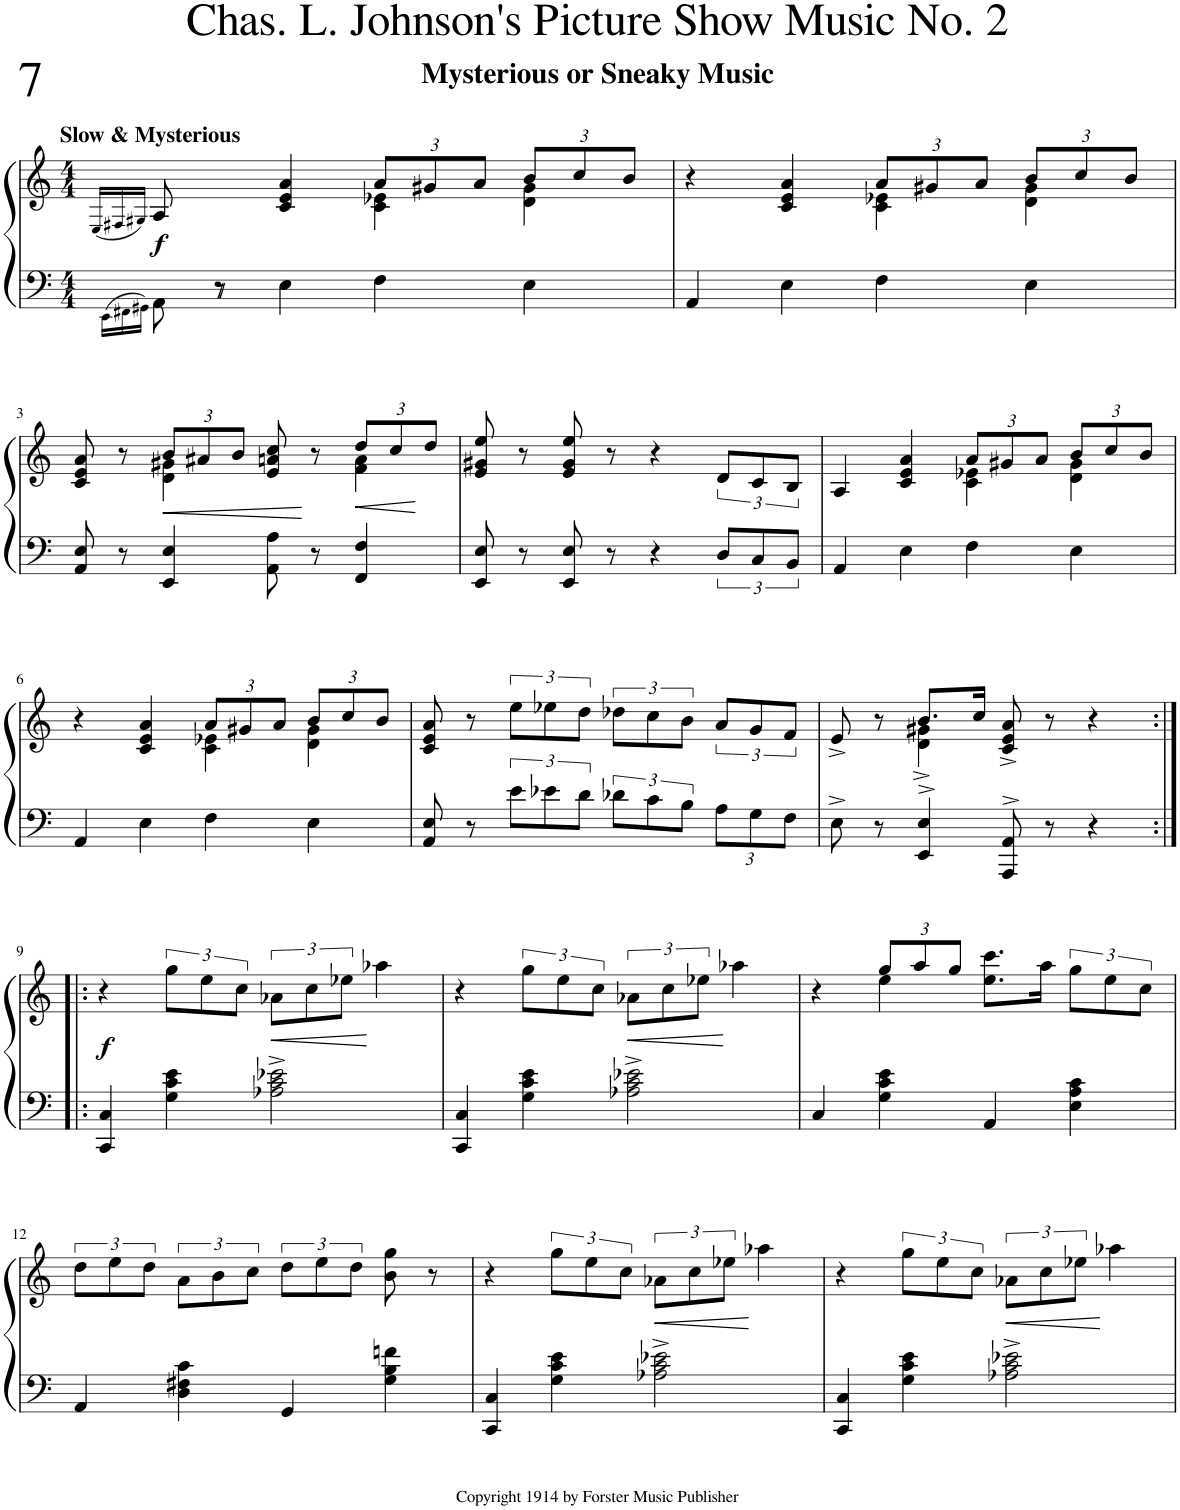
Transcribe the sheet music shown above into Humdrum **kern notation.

**kern	**kern	**dynam
*part1	*part1	*part1
*staff2	*staff1	*staff1/2
*I"Piano	*	*
*I'Pno.	*	*
*clefF4	*clefG2	*
*k[]	*k[]	*
*M4/4	*M4/4	*
=1	=1	=1
16qEE\LL	(16qE/LL	.
16qFF#X\	16qF#X/	.
16qGG#X\JJ	16qG#X/JJ)	.
*	*^	*
!	!LO:TX:a:B:t=Slow & Mysterious	!	!
!	!	!	!LO:DY:a=2
8AA\	8A/	2ryy	f
8r	8r	.	.
4E\	4c/ 4e/ 4a/	.	.
*	*Xbrackettup	*	*
4F\	12a/L	4c\ 4e-X\	.
.	12g#X/	.	.
.	12a/J	.	.
4E\	12b/L	4d\ 4g#\	.
.	12cc/	.	.
.	12b/J	.	.
=2	=2	=2	=2
4AA/	4r	2ryy	.
4E\	4c/ 4e/ 4a/	.	.
4F\	12a/L	4c\ 4e-X\	.
.	12g#X/	.	.
.	12a/J	.	.
4E\	12b/L	4d\ 4g#\	.
.	12cc/	.	.
.	12b/J	.	.
!!LO:LB:g=z	!!
=3	=3	=3	=3
8AA/ 8E/	8c/ 8e/ 8a/	4ryy	.
8r	8r	.	.
!	!	!	!LO:HP:b
4EE/ 4E/	12b/L	4d\ 4g#X\	<
.	12a#X/	.	.
.	12b/J	.	.
8AA\ 8A\	8e/ 8an/ 8cc/	4ryy	.
8r	8r	.	[
!	!	!	!LO:HP:b
4FF/ 4F/	12dd/L	4f\ 4a\	<
.	12cc/	.	.
.	12dd/J	.	[
*	*v	*v	*
=4	=4	=4
8EE/ 8E/	8e/ 8g#X/ 8ee/	.
8r	8r	.
8EE/ 8E/	8e/ 8g#/ 8ee/	.
8r	8r	.
4r	4r	.
*	*brackettup	*
12D/L	12d/L	.
12C/	12c/	.
12BB/J	12B/J	.
=5	=5	=5
*	*^	*
4AA/	4A/	2ryy	.
4E\	4c/ 4e/ 4a/	.	.
*	*Xbrackettup	*	*
4F\	12a/L	4c\ 4e-X\	.
.	12g#X/	.	.
.	12a/J	.	.
4E\	12b/L	4d\ 4g#\	.
.	12cc/	.	.
.	12b/J	.	.
!!LO:LB:g=z	!!
=6	=6	=6	=6
4AA/	4r	2ryy	.
4E\	4c/ 4e/ 4a/	.	.
4F\	12a/L	4c\ 4e-X\	.
.	12g#X/	.	.
.	12a/J	.	.
4E\	12b/L	4d\ 4g#\	.
.	12cc/	.	.
.	12b/J	.	.
*	*v	*v	*
=7	=7	=7
8AA/ 8E/	8c/ 8e/ 8a/	.
8r	8r	.
*	*brackettup	*
12e\L	12ee\L	.
12e-X\	12ee-X\	.
12d\J	12dd\J	.
12d-X\L	12dd-X\L	.
12c\	12cc\	.
12B\J	12b\J	.
*Xbrackettup	*	*
12A\L	12a/L	.
12G\	12g/	.
12F\J	12f/J	.
=8	=8	=8
*	*^	*
8E^\	8e^</	4ryy	.
8r	8r	.	.
4EE/^> 4E/^>	8.b/L	4d\^ 4g#X\^	.
.	16cc/Jk	.	.
8AAA/^> 8AA/^>	8c/^< 8e/^< 8a/^<	2ryy	.
8r	8r	.	.
4r	4r	.	.
*	*v	*v	*
!!LO:LB:g=z
=9:|!|:	=9:|!|:	=9:|!|:
!	!	!LO:DY:b
4CC/ 4C/	4r	f
4G\ 4c\ 4e\	12gg\L	.
.	12ee\	.
.	12cc\J	.
!	!	!LO:HP:b
2A-X\^ 2c\^ 2e-X\^	12a-X\L	<
.	12cc\	.
.	12ee-X\J	.
.	4aa-X\	[
=10	=10	=10
4CC/ 4C/	4r	.
4G\ 4c\ 4e\	12gg\L	.
.	12ee\	.
.	12cc\J	.
!	!	!LO:HP:b
2A-X\^ 2c\^ 2e-X\^	12a-X\L	<
.	12cc\	.
.	12ee-X\J	.
.	4aa-X\	[
=11	=11	=11
*	*^	*
4C/	4r	4ryy	.
*	*Xbrackettup	*	*
4G\ 4c\ 4e\	12gg/L	4ee\	.
.	12aa/	.	.
.	12gg/J	.	.
4AA/	8.ee\ 8.ccc\L	2ryy	.
.	16aa\Jk	.	.
*	*brackettup	*	*
4E\ 4A\ 4c\	12gg\L	.	.
.	12ee\	.	.
.	12cc\J	.	.
*	*v	*v	*
!!LO:LB:g=z
=12	=12	=12
4AA/	12dd\L	.
.	12ee\	.
.	12dd\J	.
4D\ 4F#X\ 4c\	12a\L	.
.	12b\	.
.	12cc\J	.
4GG/	12dd\L	.
.	12ee\	.
.	12dd\J	.
4G\ 4B\ 4fn\	8b\ 8gg\	.
.	8r	.
=13	=13	=13
4CC/ 4C/	4r	.
4G\ 4c\ 4e\	12gg\L	.
.	12ee\	.
.	12cc\J	.
!	!	!LO:HP:b
2A-X\^ 2c\^ 2e-X\^	12a-X\L	<
.	12cc\	.
.	12ee-X\J	.
.	4aa-X\	[
=14	=14	=14
4CC/ 4C/	4r	.
4G\ 4c\ 4e\	12gg\L	.
.	12ee\	.
.	12cc\J	.
!	!	!LO:HP:b
2A-X\^ 2c\^ 2e-X\^	12a-X\L	<
.	12cc\	.
.	12ee-X\J	.
.	4aa-X\	[
=	=	=
*-	*-	*-
